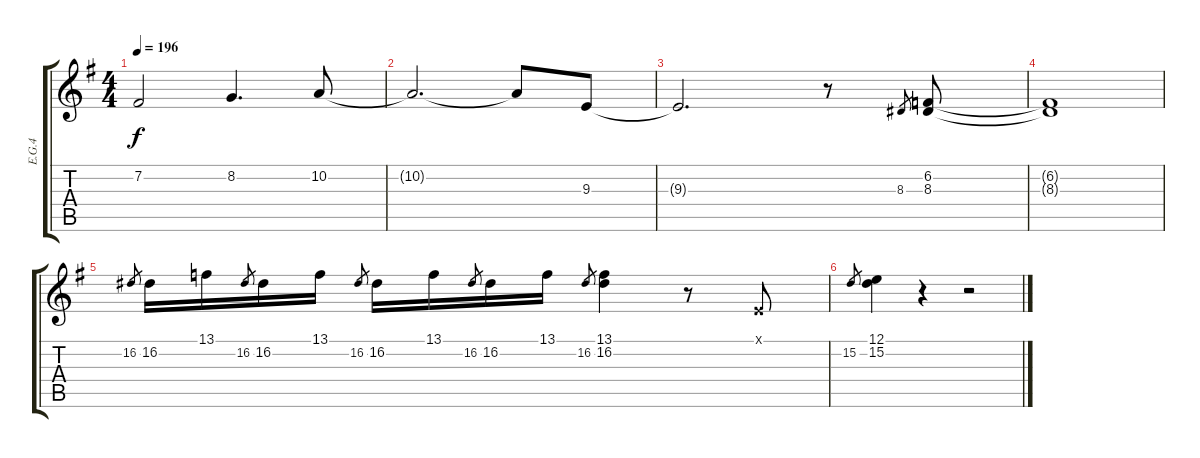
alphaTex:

\track ("E.G.4" "E.G.4") {instrument tremolostrings}
\staff {score tabs}
\tuning (E4 B3 G3 D3 A2 D2) {hide}
\ts (4 4)
\tempo 196
\clef g2
\ks g
7.2.2{dy f} 8.2.4{d} 10.2.8 |
10.2{t}.2{d} 10.2{t}.8 9.3.8 |
9.3{t}.2{d} r.8 8.3.8{gr} (6.2 8.3).8 |
(6.2{t} 8.3{t}).1 |
16.2.8{gr} 16.2.16 13.1.16 16.2.8{gr} 16.2.16 13.1.16 16.2.8{gr} 16.2.16 13.1.16 16.2.8{gr} 16.2.16 13.1.16 16.2.8{gr} (13.1 16.2).4 r.8 0.1{x}.8 |
15.2.8{gr} (12.1 15.2).4 r.4 r.2
